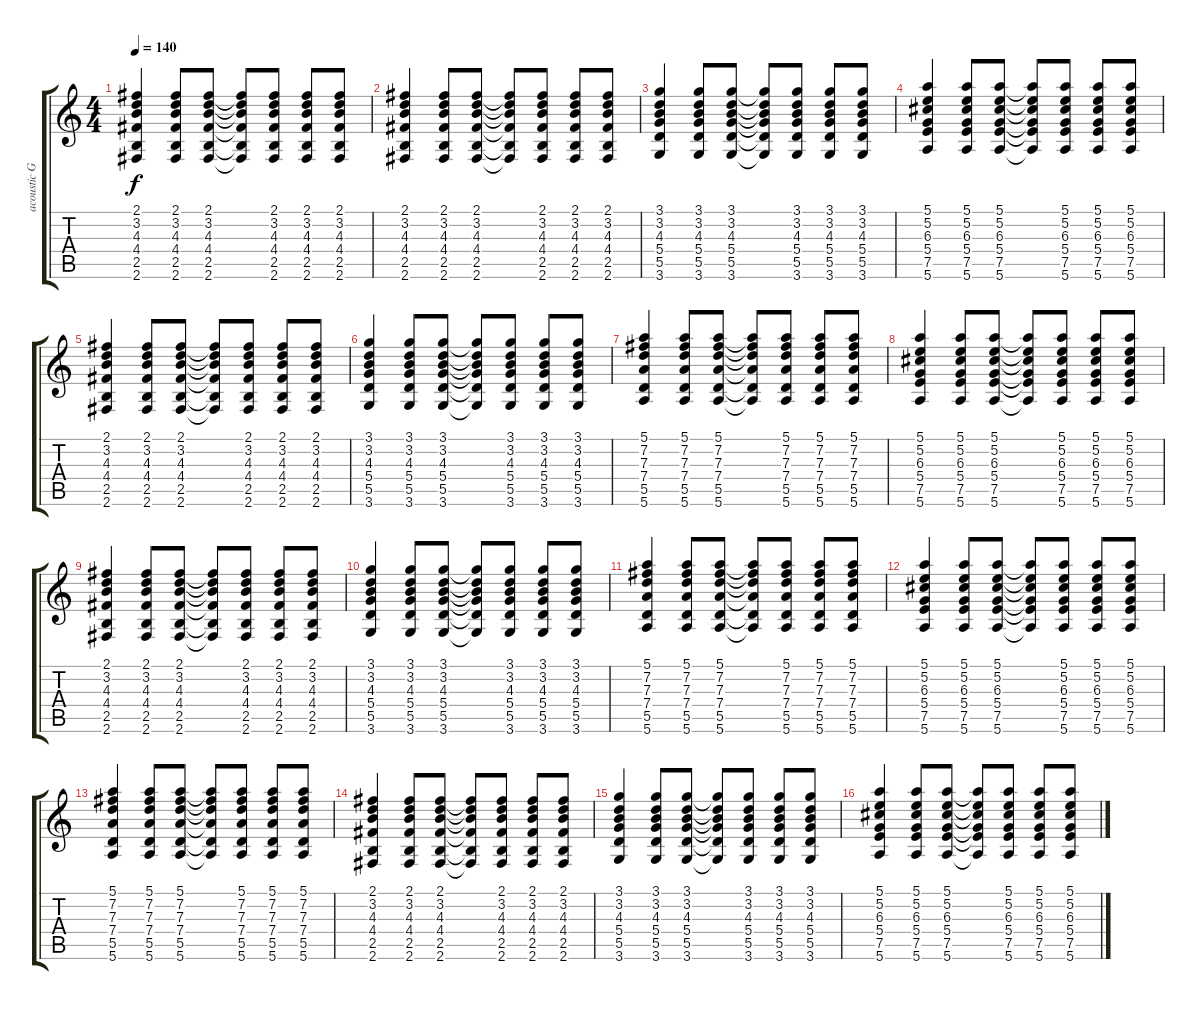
\track ("acoustic GT" "acoustic G") {instrument acousticguitarsteel}
\staff {score tabs}
\tuning (E4 B3 G3 D3 A2 E2) {hide}
\ts (4 4)
\tempo 140
\clef g2
\ks c
(2.1 3.2 4.3 4.4 2.5 2.6).4{dy f} (2.1 3.2 4.3 4.4 2.5 2.6).8 (2.1 3.2 4.3 4.4 2.5 2.6).8 (2.1{t} 3.2{t} 4.3{t} 4.4{t} 2.5{t} 2.6{t}).8 (2.1 3.2 4.3 4.4 2.5 2.6).8 (2.1 3.2 4.3 4.4 2.5 2.6).8 (2.1 3.2 4.3 4.4 2.5 2.6).8 |
(2.1 3.2 4.3 4.4 2.5 2.6).4 (2.1 3.2 4.3 4.4 2.5 2.6).8 (2.1 3.2 4.3 4.4 2.5 2.6).8 (2.1{t} 3.2{t} 4.3{t} 4.4{t} 2.5{t} 2.6{t}).8 (2.1 3.2 4.3 4.4 2.5 2.6).8 (2.1 3.2 4.3 4.4 2.5 2.6).8 (2.1 3.2 4.3 4.4 2.5 2.6).8 |
(3.1 3.2 4.3 5.4 5.5 3.6).4 (3.1 3.2 4.3 5.4 5.5 3.6).8 (3.1 3.2 4.3 5.4 5.5 3.6).8 (3.1{t} 3.2{t} 4.3{t} 5.4{t} 5.5{t} 3.6{t}).8 (3.1 3.2 4.3 5.4 5.5 3.6).8 (3.1 3.2 4.3 5.4 5.5 3.6).8 (3.1 3.2 4.3 5.4 5.5 3.6).8 |
(5.1 5.2 6.3 5.4 7.5 5.6).4 (5.1 5.2 6.3 5.4 7.5 5.6).8 (5.1 5.2 6.3 5.4 7.5 5.6).8 (5.1{t} 5.2{t} 6.3{t} 5.4{t} 7.5{t} 5.6{t}).8 (5.1 5.2 6.3 5.4 7.5 5.6).8 (5.1 5.2 6.3 5.4 7.5 5.6).8 (5.1 5.2 6.3 5.4 7.5 5.6).8 |
(2.1 3.2 4.3 4.4 2.5 2.6).4 (2.1 3.2 4.3 4.4 2.5 2.6).8 (2.1 3.2 4.3 4.4 2.5 2.6).8 (2.1{t} 3.2{t} 4.3{t} 4.4{t} 2.5{t} 2.6{t}).8 (2.1 3.2 4.3 4.4 2.5 2.6).8 (2.1 3.2 4.3 4.4 2.5 2.6).8 (2.1 3.2 4.3 4.4 2.5 2.6).8 |
(3.1 3.2 4.3 5.4 5.5 3.6).4 (3.1 3.2 4.3 5.4 5.5 3.6).8 (3.1 3.2 4.3 5.4 5.5 3.6).8 (3.1{t} 3.2{t} 4.3{t} 5.4{t} 5.5{t} 3.6{t}).8 (3.1 3.2 4.3 5.4 5.5 3.6).8 (3.1 3.2 4.3 5.4 5.5 3.6).8 (3.1 3.2 4.3 5.4 5.5 3.6).8 |
(5.1 7.2 7.3 7.4 5.5 5.6).4 (5.1 7.2 7.3 7.4 5.5 5.6).8 (5.1 7.2 7.3 7.4 5.5 5.6).8 (5.1{t} 7.2{t} 7.3{t} 7.4{t} 5.5{t} 5.6{t}).8 (5.1 7.2 7.3 7.4 5.5 5.6).8 (5.1 7.2 7.3 7.4 5.5 5.6).8 (5.1 7.2 7.3 7.4 5.5 5.6).8 |
(5.1 5.2 6.3 5.4 7.5 5.6).4 (5.1 5.2 6.3 5.4 7.5 5.6).8 (5.1 5.2 6.3 5.4 7.5 5.6).8 (5.1{t} 5.2{t} 6.3{t} 5.4{t} 7.5{t} 5.6{t}).8 (5.1 5.2 6.3 5.4 7.5 5.6).8 (5.1 5.2 6.3 5.4 7.5 5.6).8 (5.1 5.2 6.3 5.4 7.5 5.6).8 |
(2.1 3.2 4.3 4.4 2.5 2.6).4 (2.1 3.2 4.3 4.4 2.5 2.6).8 (2.1 3.2 4.3 4.4 2.5 2.6).8 (2.1{t} 3.2{t} 4.3{t} 4.4{t} 2.5{t} 2.6{t}).8 (2.1 3.2 4.3 4.4 2.5 2.6).8 (2.1 3.2 4.3 4.4 2.5 2.6).8 (2.1 3.2 4.3 4.4 2.5 2.6).8 |
(3.1 3.2 4.3 5.4 5.5 3.6).4 (3.1 3.2 4.3 5.4 5.5 3.6).8 (3.1 3.2 4.3 5.4 5.5 3.6).8 (3.1{t} 3.2{t} 4.3{t} 5.4{t} 5.5{t} 3.6{t}).8 (3.1 3.2 4.3 5.4 5.5 3.6).8 (3.1 3.2 4.3 5.4 5.5 3.6).8 (3.1 3.2 4.3 5.4 5.5 3.6).8 |
(5.1 7.2 7.3 7.4 5.5 5.6).4 (5.1 7.2 7.3 7.4 5.5 5.6).8 (5.1 7.2 7.3 7.4 5.5 5.6).8 (5.1{t} 7.2{t} 7.3{t} 7.4{t} 5.5{t} 5.6{t}).8 (5.1 7.2 7.3 7.4 5.5 5.6).8 (5.1 7.2 7.3 7.4 5.5 5.6).8 (5.1 7.2 7.3 7.4 5.5 5.6).8 |
(5.1 5.2 6.3 5.4 7.5 5.6).4 (5.1 5.2 6.3 5.4 7.5 5.6).8 (5.1 5.2 6.3 5.4 7.5 5.6).8 (5.1{t} 5.2{t} 6.3{t} 5.4{t} 7.5{t} 5.6{t}).8 (5.1 5.2 6.3 5.4 7.5 5.6).8 (5.1 5.2 6.3 5.4 7.5 5.6).8 (5.1 5.2 6.3 5.4 7.5 5.6).8 |
(5.1 7.2 7.3 7.4 5.5 5.6).4 (5.1 7.2 7.3 7.4 5.5 5.6).8 (5.1 7.2 7.3 7.4 5.5 5.6).8 (5.1{t} 7.2{t} 7.3{t} 7.4{t} 5.5{t} 5.6{t}).8 (5.1 7.2 7.3 7.4 5.5 5.6).8 (5.1 7.2 7.3 7.4 5.5 5.6).8 (5.1 7.2 7.3 7.4 5.5 5.6).8 |
(2.1 3.2 4.3 4.4 2.5 2.6).4 (2.1 3.2 4.3 4.4 2.5 2.6).8 (2.1 3.2 4.3 4.4 2.5 2.6).8 (2.1{t} 3.2{t} 4.3{t} 4.4{t} 2.5{t} 2.6{t}).8 (2.1 3.2 4.3 4.4 2.5 2.6).8 (2.1 3.2 4.3 4.4 2.5 2.6).8 (2.1 3.2 4.3 4.4 2.5 2.6).8 |
(3.1 3.2 4.3 5.4 5.5 3.6).4 (3.1 3.2 4.3 5.4 5.5 3.6).8 (3.1 3.2 4.3 5.4 5.5 3.6).8 (3.1{t} 3.2{t} 4.3{t} 5.4{t} 5.5{t} 3.6{t}).8 (3.1 3.2 4.3 5.4 5.5 3.6).8 (3.1 3.2 4.3 5.4 5.5 3.6).8 (3.1 3.2 4.3 5.4 5.5 3.6).8 |
(5.1 5.2 6.3 5.4 7.5 5.6).4 (5.1 5.2 6.3 5.4 7.5 5.6).8 (5.1 5.2 6.3 5.4 7.5 5.6).8 (5.1{t} 5.2{t} 6.3{t} 5.4{t} 7.5{t} 5.6{t}).8 (5.1 5.2 6.3 5.4 7.5 5.6).8 (5.1 5.2 6.3 5.4 7.5 5.6).8 (5.1 5.2 6.3 5.4 7.5 5.6).8
